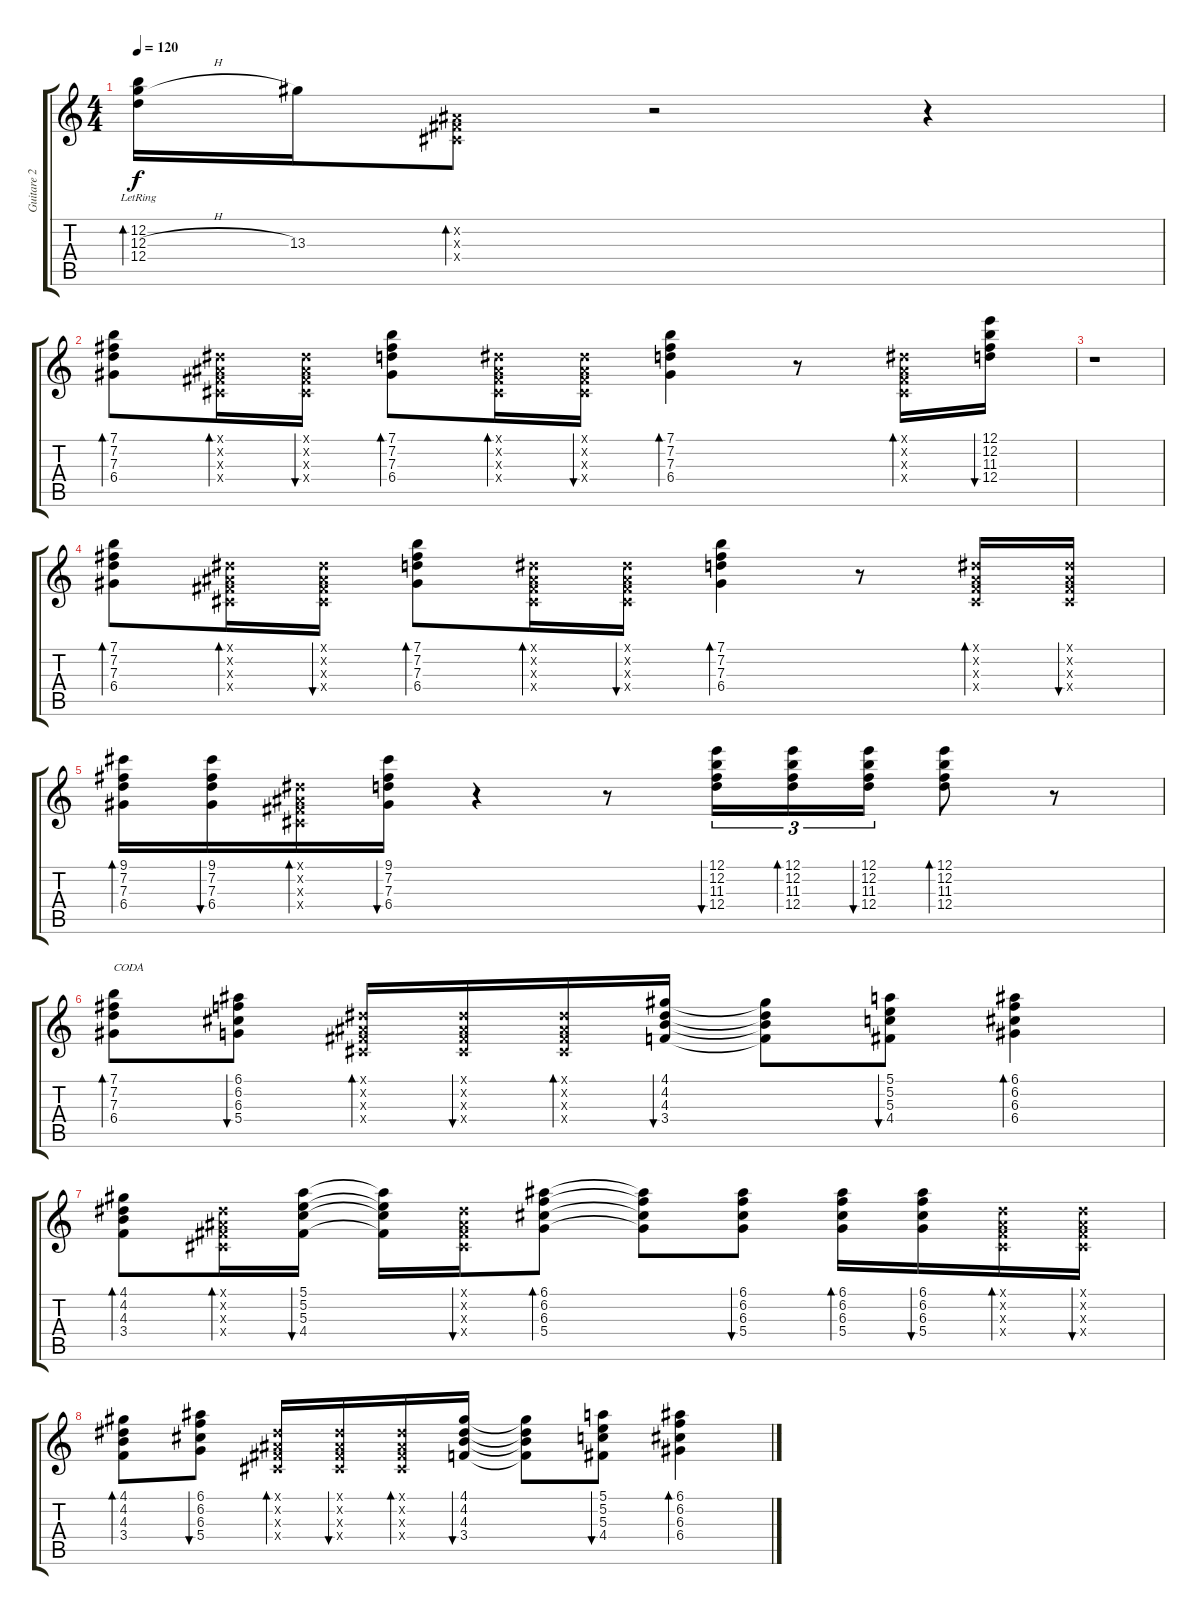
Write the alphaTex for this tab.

\track ("Guitare 2" "Guitare 2") {instrument electricguitarjazz}
\staff {score tabs}
\tuning (E4 B3 G3 D3 A2 E2) {hide}
\ts (4 4)
\tempo 120
\clef g2
\ks c
(12.2{lr} 12.3{h} 12.4{lr}).16{bd 30 dy f} 13.3.16 (-1.2{x} -1.3{x} -1.4{x}).8{bd 30} r.2 r.4 |
(7.1 7.2 7.3 6.4).8{bd 30} (-1.1{x} -1.2{x} -1.3{x} -1.4{x}).16{bd 30} (-1.1{x} -1.2{x} -1.3{x} -1.4{x}).16{bu 30} (7.1 7.2 7.3 6.4).8{bd 30} (-1.1{x} -1.2{x} -1.3{x} -1.4{x}).16{bd 30} (-1.1{x} -1.2{x} -1.3{x} -1.4{x}).16{bu 30} (7.1 7.2 7.3 6.4).4{bd 30} r.8 (-1.1{x} -1.2{x} -1.3{x} -1.4{x}).16{bd 30} (12.1 12.2 11.3 12.4).16{bu 30} |
r.1 |
(7.1 7.2 7.3 6.4).8{bd 30} (-1.1{x} -1.2{x} -1.3{x} -1.4{x}).16{bd 30} (-1.1{x} -1.2{x} -1.3{x} -1.4{x}).16{bu 30} (7.1 7.2 7.3 6.4).8{bd 30} (-1.1{x} -1.2{x} -1.3{x} -1.4{x}).16{bd 30} (-1.1{x} -1.2{x} -1.3{x} -1.4{x}).16{bu 30} (7.1 7.2 7.3 6.4).4{bd 30} r.8 (-1.1{x} -1.2{x} -1.3{x} -1.4{x}).16{bd 30} (-1.1{x} -1.2{x} -1.3{x} -1.4{x}).16{bu 30} |
(9.1 7.2 7.3 6.4).16{bd 30} (9.1 7.2 7.3 6.4).16{bu 30} (-1.1{x} -1.2{x} -1.3{x} -1.4{x}).16{bd 30} (9.1 7.2 7.3 6.4).16{bu 30} r.4 r.8 (12.1 12.2 11.3 12.4).16{tu (3 2) bu 30} (12.1 12.2 11.3 12.4).16{tu (3 2) bd 30} (12.1 12.2 11.3 12.4).16{tu (3 2) bu 30} (12.1 12.2 11.3 12.4).8{bd 30} r.8 |
(7.1 7.2 7.3 6.4).8{bd 30 txt "CODA"} (6.1 6.2 6.3 5.4).8{bu 30} (-1.1{x} -1.2{x} -1.3{x} -1.4{x}).16{bd 30} (-1.1{x} -1.2{x} -1.3{x} -1.4{x}).16{bu 30} (-1.1{x} -1.2{x} -1.3{x} -1.4{x}).16{bd 30} (4.1 4.2 4.3 3.4).16{bu 30} (4.1{t} 4.2{t} 4.3{t} 3.4{t}).8 (5.1 5.2 5.3 4.4).8{bu 30} (6.1 6.2 6.3 6.4).4{bd 30} |
(4.1 4.2 4.3 3.4).8{bd 30} (-1.1{x} -1.2{x} -1.3{x} -1.4{x}).16{bd 30} (5.1 5.2 5.3 4.4).16{bu 30} (5.1{t} 5.2{t} 5.3{t} 4.4{t}).16 (-1.1{x} -1.2{x} -1.3{x} -1.4{x}).16{bu 30} (6.1 6.2 6.3 5.4).8{bd 30} (6.1{t} 6.2{t} 6.3{t} 5.4{t}).8 (6.1 6.2 6.3 5.4).8{bu 30} (6.1 6.2 6.3 5.4).16{bd 30} (6.1 6.2 6.3 5.4).16{bu 30} (-1.1{x} -1.2{x} -1.3{x} -1.4{x}).16{bd 30} (-1.1{x} -1.2{x} -1.3{x} -1.4{x}).16{bu 30} |
(4.1 4.2 4.3 3.4).8{bd 30} (6.1 6.2 6.3 5.4).8{bu 30} (-1.1{x} -1.2{x} -1.3{x} -1.4{x}).16{bd 30} (-1.1{x} -1.2{x} -1.3{x} -1.4{x}).16{bu 30} (-1.1{x} -1.2{x} -1.3{x} -1.4{x}).16{bd 30} (4.1 4.2 4.3 3.4).16{bu 30} (4.1{t} 4.2{t} 4.3{t} 3.4{t}).8 (5.1 5.2 5.3 4.4).8{bu 30} (6.1 6.2 6.3 6.4).4{bd 30}
